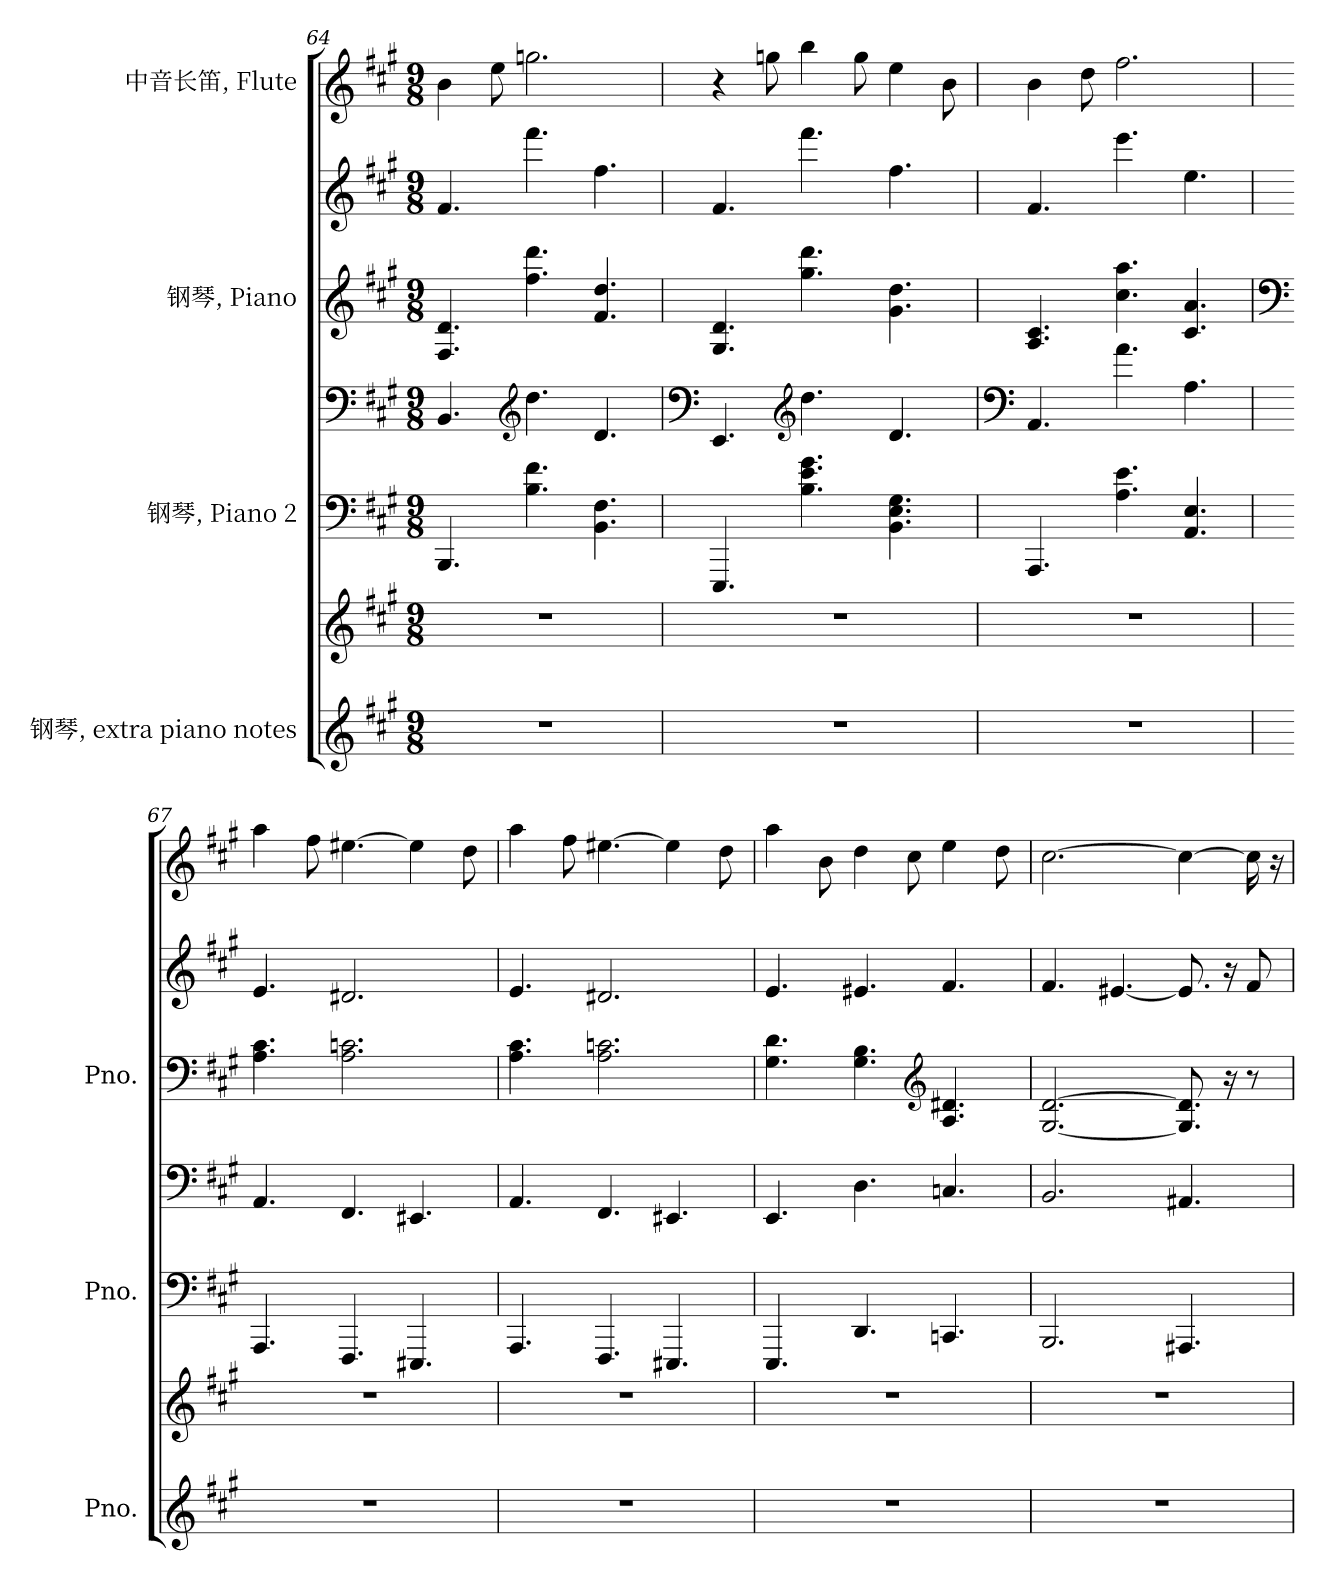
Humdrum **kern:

**kern	**kern	**kern	**kern	**kern	**kern	**kern
*part4	*part4	*part3	*part3	*part2	*part2	*part1
*staff7	*staff6	*staff5	*staff4	*staff3	*staff2	*staff1
*I"钢琴, extra piano notes	*	*I"钢琴, Piano 2	*	*I"钢琴, Piano	*	*I"中音长笛, Flute
*I'Pno.	*	*I'Pno.	*	*I'Pno.	*	*
!!LO:PB:g=z
*clefG2	*clefG2	*clefF4	*clefF4	*clefG2	*clefG2	*clefG2
*	*	*	*	*	*	*ITrd3c5
*k[f#c#g#]	*k[f#c#g#]	*k[f#c#g#]	*k[f#c#g#]	*k[f#c#g#]	*k[f#c#g#]	*k[f#c#g#d#]
*M9/8	*M9/8	*M9/8	*M9/8	*M9/8	*M9/8	*M9/8
=64	=64	=64	=64	=64	=64	=64
8%9r	8%9r	4.BBB/	4.BB/	4.F#/ 4.d/	4.f#/	4f#\
.	.	.	.	.	.	8b\
*	*	*	*clefG2	*	*	*
.	.	4.B\ 4.f#\	4.dd\	4.ff#\ 4.ddd\	4.fff#\	2.ddn\
.	.	4.BB\ 4.F#\	4.d/	4.f#/ 4.dd/	4.ff#\	.
=65	=65	=65	=65	=65	=65	=65
*	*	*	*clefF4	*	*	*
8%9r	8%9r	4.EEE/	4.EE/	4.G#/ 4.d/	4.f#/	4r
.	.	.	.	.	.	8ddn\
*	*	*	*clefG2	*	*	*
.	.	4.B\ 4.e\ 4.g#\	4.dd\	4.gg#\ 4.ddd\	4.fff#\	4ff#\
.	.	.	.	.	.	8dd\
.	.	4.BB\ 4.E\ 4.G#\	4.d/	4.g#\ 4.dd\	4.ff#\	4b\
.	.	.	.	.	.	8f#\
=66	=66	=66	=66	=66	=66	=66
*	*	*	*clefF4	*	*	*
8%9r	8%9r	4.AAA/	4.AA/	4.A/ 4.c#/	4.f#/	4f#\
.	.	.	.	.	.	8a\
.	.	4.A\ 4.e\	4.a\	4.cc#\ 4.aa\	4.eee\	2.cc#\
.	.	4.AA/ 4.E/	4.A\	4.c#/ 4.a/	4.ee\	.
=67	=67	=67	=67	=67	=67	=67
*	*	*	*	*clefF4	*	*
8%9r	8%9r	4.AAA/	4.AA/	4.A\ 4.c#\	4.e/	4ee\
.	.	.	.	.	.	8cc#\
.	.	4.FFF#/	4.FF#/	2.A\ 2.cn\	2.d#X/	[4.b#X\
.	.	4.EEE#X/	4.EE#X/	.	.	4b#\]
.	.	.	.	.	.	8a\
=68	=68	=68	=68	=68	=68	=68
8%9r	8%9r	4.AAA/	4.AA/	4.A\ 4.c#\	4.e/	4ee\
.	.	.	.	.	.	8cc#\
.	.	4.FFF#/	4.FF#/	2.A\ 2.cn\	2.d#X/	[4.b#X\
.	.	4.EEE#X/	4.EE#X/	.	.	4b#\]
.	.	.	.	.	.	8a\
!!LO:PB:g=z
=69	=69	=69	=69	=69	=69	=69
8%9r	8%9r	4.EEE/	4.EE/	4.G#\ 4.d\	4.e/	4ee\
.	.	.	.	.	.	8f#\
.	.	4.DD/	4.D\	4.G#\ 4.B\	4.e#X/	4a\
.	.	.	.	.	.	8g#\
*	*	*	*	*clefG2	*	*
.	.	4.CCn/	4.Cn/	4.A/ 4.d#X/	4.f#/	4b\
.	.	.	.	.	.	8a\
=70	=70	=70	=70	=70	=70	=70
8%9r	8%9r	2.BBB/	2.BB/	[2.G#/ [2.d/	4.f#/	[2.g#\
.	.	.	.	.	[4.e#X/	.
.	.	4.AAA#X/	4.AA#X/	8.G#/] 8.d/]	8.e#/]	4g#\_
.	.	.	.	16r	16r	.
.	.	.	.	8r	8f#/	16g#\]
.	.	.	.	.	.	16r
=	=	=	=	=	=	=
*-	*-	*-	*-	*-	*-	*-
